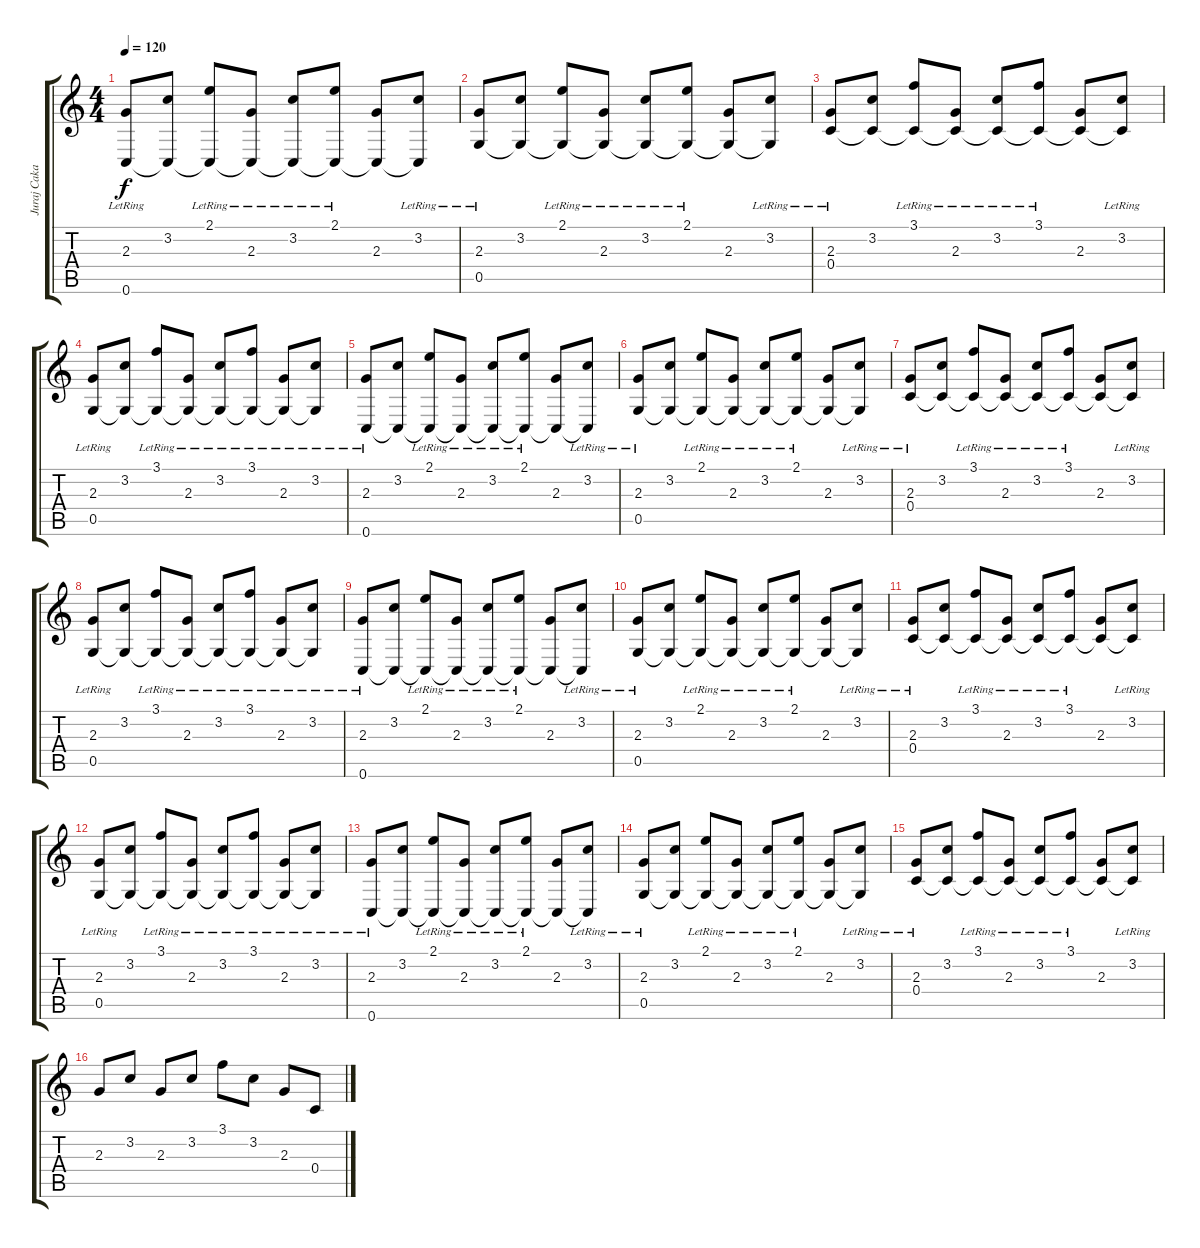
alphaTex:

\track ("Juraj Cakajda" "Juraj Caka") {instrument acousticguitarsteel}
\staff {score tabs}
\tuning (D4 A3 F3 C3 G2 C2) {hide}
\ts (4 4)
\tempo 120
\clef g2
\ks c
(2.3{lr} 0.6).8{dy f} (3.2 0.6{t}).8 (2.1{lr} 0.6{t}).8 (2.3{lr} 0.6{t}).8 (3.2{lr} 0.6{t}).8 (2.1{lr} 0.6{t}).8 (2.3 0.6{t}).8 (3.2{lr} 0.6{t}).8 |
(2.3{lr} 0.5).8 (3.2 0.5{t}).8 (2.1{lr} 0.5{t}).8 (2.3{lr} 0.5{t}).8 (3.2{lr} 0.5{t}).8 (2.1{lr} 0.5{t}).8 (2.3 0.5{t}).8 (3.2{lr} 0.5{t}).8 |
(2.3{lr} 0.4).8 (3.2 0.4{t}).8 (3.1{lr} 0.4{t}).8 (2.3{lr} 0.4{t}).8 (3.2{lr} 0.4{t}).8 (3.1{lr} 0.4{t}).8 (2.3 0.4{t}).8 (3.2{lr} 0.4{t}).8 |
(2.3{lr} 0.5).8 (3.2 0.5{t}).8 (3.1{lr} 0.5{t}).8 (2.3{lr} 0.5{t}).8 (3.2{lr} 0.5{t}).8 (3.1{lr} 0.5{t}).8 (2.3{lr} 0.5{t}).8 (3.2{lr} 0.5{t}).8 |
(2.3{lr} 0.6).8 (3.2 0.6{t}).8 (2.1{lr} 0.6{t}).8 (2.3{lr} 0.6{t}).8 (3.2{lr} 0.6{t}).8 (2.1{lr} 0.6{t}).8 (2.3 0.6{t}).8 (3.2{lr} 0.6{t}).8 |
(2.3{lr} 0.5).8 (3.2 0.5{t}).8 (2.1{lr} 0.5{t}).8 (2.3{lr} 0.5{t}).8 (3.2{lr} 0.5{t}).8 (2.1{lr} 0.5{t}).8 (2.3 0.5{t}).8 (3.2{lr} 0.5{t}).8 |
(2.3{lr} 0.4).8 (3.2 0.4{t}).8 (3.1{lr} 0.4{t}).8 (2.3{lr} 0.4{t}).8 (3.2{lr} 0.4{t}).8 (3.1{lr} 0.4{t}).8 (2.3 0.4{t}).8 (3.2{lr} 0.4{t}).8 |
(2.3{lr} 0.5).8 (3.2 0.5{t}).8 (3.1{lr} 0.5{t}).8 (2.3{lr} 0.5{t}).8 (3.2{lr} 0.5{t}).8 (3.1{lr} 0.5{t}).8 (2.3{lr} 0.5{t}).8 (3.2{lr} 0.5{t}).8 |
(2.3{lr} 0.6).8 (3.2 0.6{t}).8 (2.1{lr} 0.6{t}).8 (2.3{lr} 0.6{t}).8 (3.2{lr} 0.6{t}).8 (2.1{lr} 0.6{t}).8 (2.3 0.6{t}).8 (3.2{lr} 0.6{t}).8 |
(2.3{lr} 0.5).8 (3.2 0.5{t}).8 (2.1{lr} 0.5{t}).8 (2.3{lr} 0.5{t}).8 (3.2{lr} 0.5{t}).8 (2.1{lr} 0.5{t}).8 (2.3 0.5{t}).8 (3.2{lr} 0.5{t}).8 |
(2.3{lr} 0.4).8 (3.2 0.4{t}).8 (3.1{lr} 0.4{t}).8 (2.3{lr} 0.4{t}).8 (3.2{lr} 0.4{t}).8 (3.1{lr} 0.4{t}).8 (2.3 0.4{t}).8 (3.2{lr} 0.4{t}).8 |
(2.3{lr} 0.5).8 (3.2 0.5{t}).8 (3.1{lr} 0.5{t}).8 (2.3{lr} 0.5{t}).8 (3.2{lr} 0.5{t}).8 (3.1{lr} 0.5{t}).8 (2.3{lr} 0.5{t}).8 (3.2{lr} 0.5{t}).8 |
(2.3{lr} 0.6).8 (3.2 0.6{t}).8 (2.1{lr} 0.6{t}).8 (2.3{lr} 0.6{t}).8 (3.2{lr} 0.6{t}).8 (2.1{lr} 0.6{t}).8 (2.3 0.6{t}).8 (3.2{lr} 0.6{t}).8 |
(2.3{lr} 0.5).8 (3.2 0.5{t}).8 (2.1{lr} 0.5{t}).8 (2.3{lr} 0.5{t}).8 (3.2{lr} 0.5{t}).8 (2.1{lr} 0.5{t}).8 (2.3 0.5{t}).8 (3.2{lr} 0.5{t}).8 |
(2.3{lr} 0.4).8 (3.2 0.4{t}).8 (3.1{lr} 0.4{t}).8 (2.3{lr} 0.4{t}).8 (3.2{lr} 0.4{t}).8 (3.1{lr} 0.4{t}).8 (2.3 0.4{t}).8 (3.2{lr} 0.4{t}).8 |
2.3.8 3.2.8 2.3.8 3.2.8 3.1.8 3.2.8 2.3.8 0.4.8
